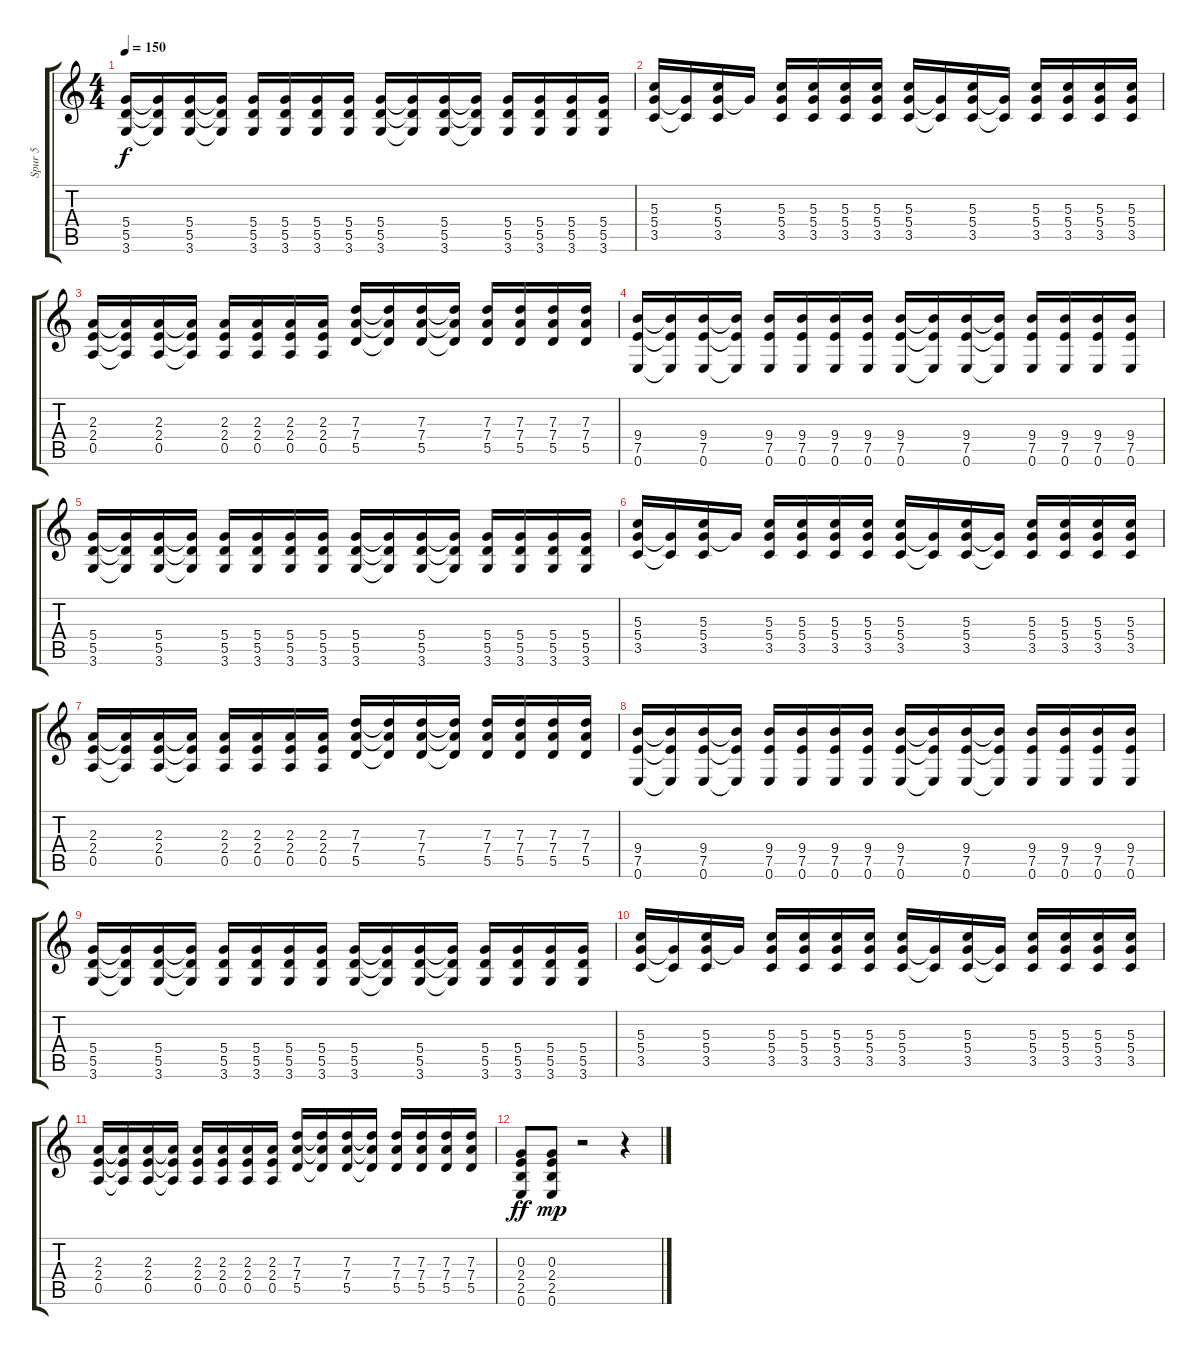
\track ("Spur 5" "Spur 5") {instrument overdrivenguitar}
\staff {score tabs}
\tuning (E4 B3 G3 D3 A2 E2) {hide}
\ts (4 4)
\tempo 150
\clef g2
\ks c
(5.4 5.5 3.6).16{dy f} (5.4{t} 5.5{t} 3.6{t}).16 (5.4 5.5 3.6).16 (5.4{t} 5.5{t} 3.6{t}).16 (5.4 5.5 3.6).16 (5.4 5.5 3.6).16 (5.4 5.5 3.6).16 (5.4 5.5 3.6).16 (5.4 5.5 3.6).16 (5.4{t} 5.5{t} 3.6{t}).16 (5.4 5.5 3.6).16 (5.4{t} 5.5{t} 3.6{t}).16 (5.4 5.5 3.6).16 (5.4 5.5 3.6).16 (5.4 5.5 3.6).16 (5.4 5.5 3.6).16 |
(5.3 5.4 3.5).16 (5.4{t} 3.5{t}).16 (5.3 5.4 3.5).16 5.4{t}.16 (5.3 5.4 3.5).16 (5.3 5.4 3.5).16 (5.3 5.4 3.5).16 (5.3 5.4 3.5).16 (5.3 5.4 3.5).16 (5.4{t} 3.5{t}).16 (5.3 5.4 3.5).16 (5.4{t} 3.5{t}).16 (5.3 5.4 3.5).16 (5.3 5.4 3.5).16 (5.3 5.4 3.5).16 (5.3 5.4 3.5).16 |
(2.3 2.4 0.5).16 (2.3{t} 2.4{t} 0.5{t}).16 (2.3 2.4 0.5).16 (2.3{t} 2.4{t} 0.5{t}).16 (2.3 2.4 0.5).16 (2.3 2.4 0.5).16 (2.3 2.4 0.5).16 (2.3 2.4 0.5).16 (7.3 7.4 5.5).16 (7.3{t} 7.4{t} 5.5{t}).16 (7.3 7.4 5.5).16 (7.3{t} 7.4{t} 5.5{t}).16 (7.3 7.4 5.5).16 (7.3 7.4 5.5).16 (7.3 7.4 5.5).16 (7.3 7.4 5.5).16 |
(9.4 7.5 0.6).16 (9.4{t} 7.5{t} 0.6{t}).16 (9.4 7.5 0.6).16 (9.4{t} 7.5{t} 0.6{t}).16 (9.4 7.5 0.6).16 (9.4 7.5 0.6).16 (9.4 7.5 0.6).16 (9.4 7.5 0.6).16 (9.4 7.5 0.6).16 (9.4{t} 7.5{t} 0.6{t}).16 (9.4 7.5 0.6).16 (9.4{t} 7.5{t} 0.6{t}).16 (9.4 7.5 0.6).16 (9.4 7.5 0.6).16 (9.4 7.5 0.6).16 (9.4 7.5 0.6).16 |
(5.4 5.5 3.6).16 (5.4{t} 5.5{t} 3.6{t}).16 (5.4 5.5 3.6).16 (5.4{t} 5.5{t} 3.6{t}).16 (5.4 5.5 3.6).16 (5.4 5.5 3.6).16 (5.4 5.5 3.6).16 (5.4 5.5 3.6).16 (5.4 5.5 3.6).16 (5.4{t} 5.5{t} 3.6{t}).16 (5.4 5.5 3.6).16 (5.4{t} 5.5{t} 3.6{t}).16 (5.4 5.5 3.6).16 (5.4 5.5 3.6).16 (5.4 5.5 3.6).16 (5.4 5.5 3.6).16 |
(5.3 5.4 3.5).16 (5.4{t} 3.5{t}).16 (5.3 5.4 3.5).16 5.4{t}.16 (5.3 5.4 3.5).16 (5.3 5.4 3.5).16 (5.3 5.4 3.5).16 (5.3 5.4 3.5).16 (5.3 5.4 3.5).16 (5.4{t} 3.5{t}).16 (5.3 5.4 3.5).16 (5.4{t} 3.5{t}).16 (5.3 5.4 3.5).16 (5.3 5.4 3.5).16 (5.3 5.4 3.5).16 (5.3 5.4 3.5).16 |
(2.3 2.4 0.5).16 (2.3{t} 2.4{t} 0.5{t}).16 (2.3 2.4 0.5).16 (2.3{t} 2.4{t} 0.5{t}).16 (2.3 2.4 0.5).16 (2.3 2.4 0.5).16 (2.3 2.4 0.5).16 (2.3 2.4 0.5).16 (7.3 7.4 5.5).16 (7.3{t} 7.4{t} 5.5{t}).16 (7.3 7.4 5.5).16 (7.3{t} 7.4{t} 5.5{t}).16 (7.3 7.4 5.5).16 (7.3 7.4 5.5).16 (7.3 7.4 5.5).16 (7.3 7.4 5.5).16 |
(9.4 7.5 0.6).16 (9.4{t} 7.5{t} 0.6{t}).16 (9.4 7.5 0.6).16 (9.4{t} 7.5{t} 0.6{t}).16 (9.4 7.5 0.6).16 (9.4 7.5 0.6).16 (9.4 7.5 0.6).16 (9.4 7.5 0.6).16 (9.4 7.5 0.6).16 (9.4{t} 7.5{t} 0.6{t}).16 (9.4 7.5 0.6).16 (9.4{t} 7.5{t} 0.6{t}).16 (9.4 7.5 0.6).16 (9.4 7.5 0.6).16 (9.4 7.5 0.6).16 (9.4 7.5 0.6).16 |
(5.4 5.5 3.6).16 (5.4{t} 5.5{t} 3.6{t}).16 (5.4 5.5 3.6).16 (5.4{t} 5.5{t} 3.6{t}).16 (5.4 5.5 3.6).16 (5.4 5.5 3.6).16 (5.4 5.5 3.6).16 (5.4 5.5 3.6).16 (5.4 5.5 3.6).16 (5.4{t} 5.5{t} 3.6{t}).16 (5.4 5.5 3.6).16 (5.4{t} 5.5{t} 3.6{t}).16 (5.4 5.5 3.6).16 (5.4 5.5 3.6).16 (5.4 5.5 3.6).16 (5.4 5.5 3.6).16 |
(5.3 5.4 3.5).16 (5.4{t} 3.5{t}).16 (5.3 5.4 3.5).16 5.4{t}.16 (5.3 5.4 3.5).16 (5.3 5.4 3.5).16 (5.3 5.4 3.5).16 (5.3 5.4 3.5).16 (5.3 5.4 3.5).16 (5.4{t} 3.5{t}).16 (5.3 5.4 3.5).16 (5.4{t} 3.5{t}).16 (5.3 5.4 3.5).16 (5.3 5.4 3.5).16 (5.3 5.4 3.5).16 (5.3 5.4 3.5).16 |
(2.3 2.4 0.5).16 (2.3{t} 2.4{t} 0.5{t}).16 (2.3 2.4 0.5).16 (2.3{t} 2.4{t} 0.5{t}).16 (2.3 2.4 0.5).16 (2.3 2.4 0.5).16 (2.3 2.4 0.5).16 (2.3 2.4 0.5).16 (7.3 7.4 5.5).16 (7.3{t} 7.4{t} 5.5{t}).16 (7.3 7.4 5.5).16 (7.3{t} 7.4{t} 5.5{t}).16 (7.3 7.4 5.5).16 (7.3 7.4 5.5).16 (7.3 7.4 5.5).16 (7.3 7.4 5.5).16 |
(0.3 2.4 2.5 0.6).8{dy ff} (0.3 2.4 2.5 0.6).8{dy mp} r.2 r.4
